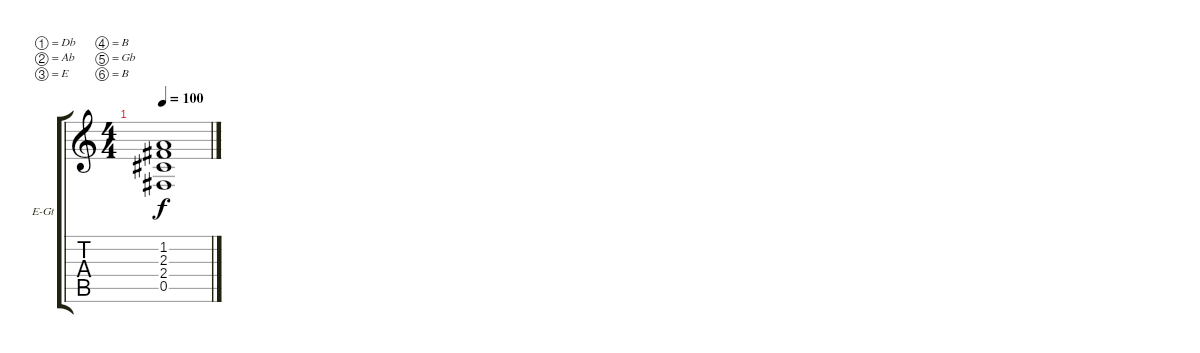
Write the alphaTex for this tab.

\bracketExtendMode groupsimilarinstruments
\firstSystemTrackNameOrientation horizontal
\otherSystemsTrackNameOrientation horizontal
\track ("Guitar 1" "E-Gt") {instrument electricguitarjazz}
\staff {score tabs}
\tuning (Db4 Ab3 E3 B2 Gb2 B1)
\ts (4 4)
\tempo 100
\clef g2
\ks c
(1.2{t} 2.3{t} 2.4{t} 0.5{t}).1{dy f}
